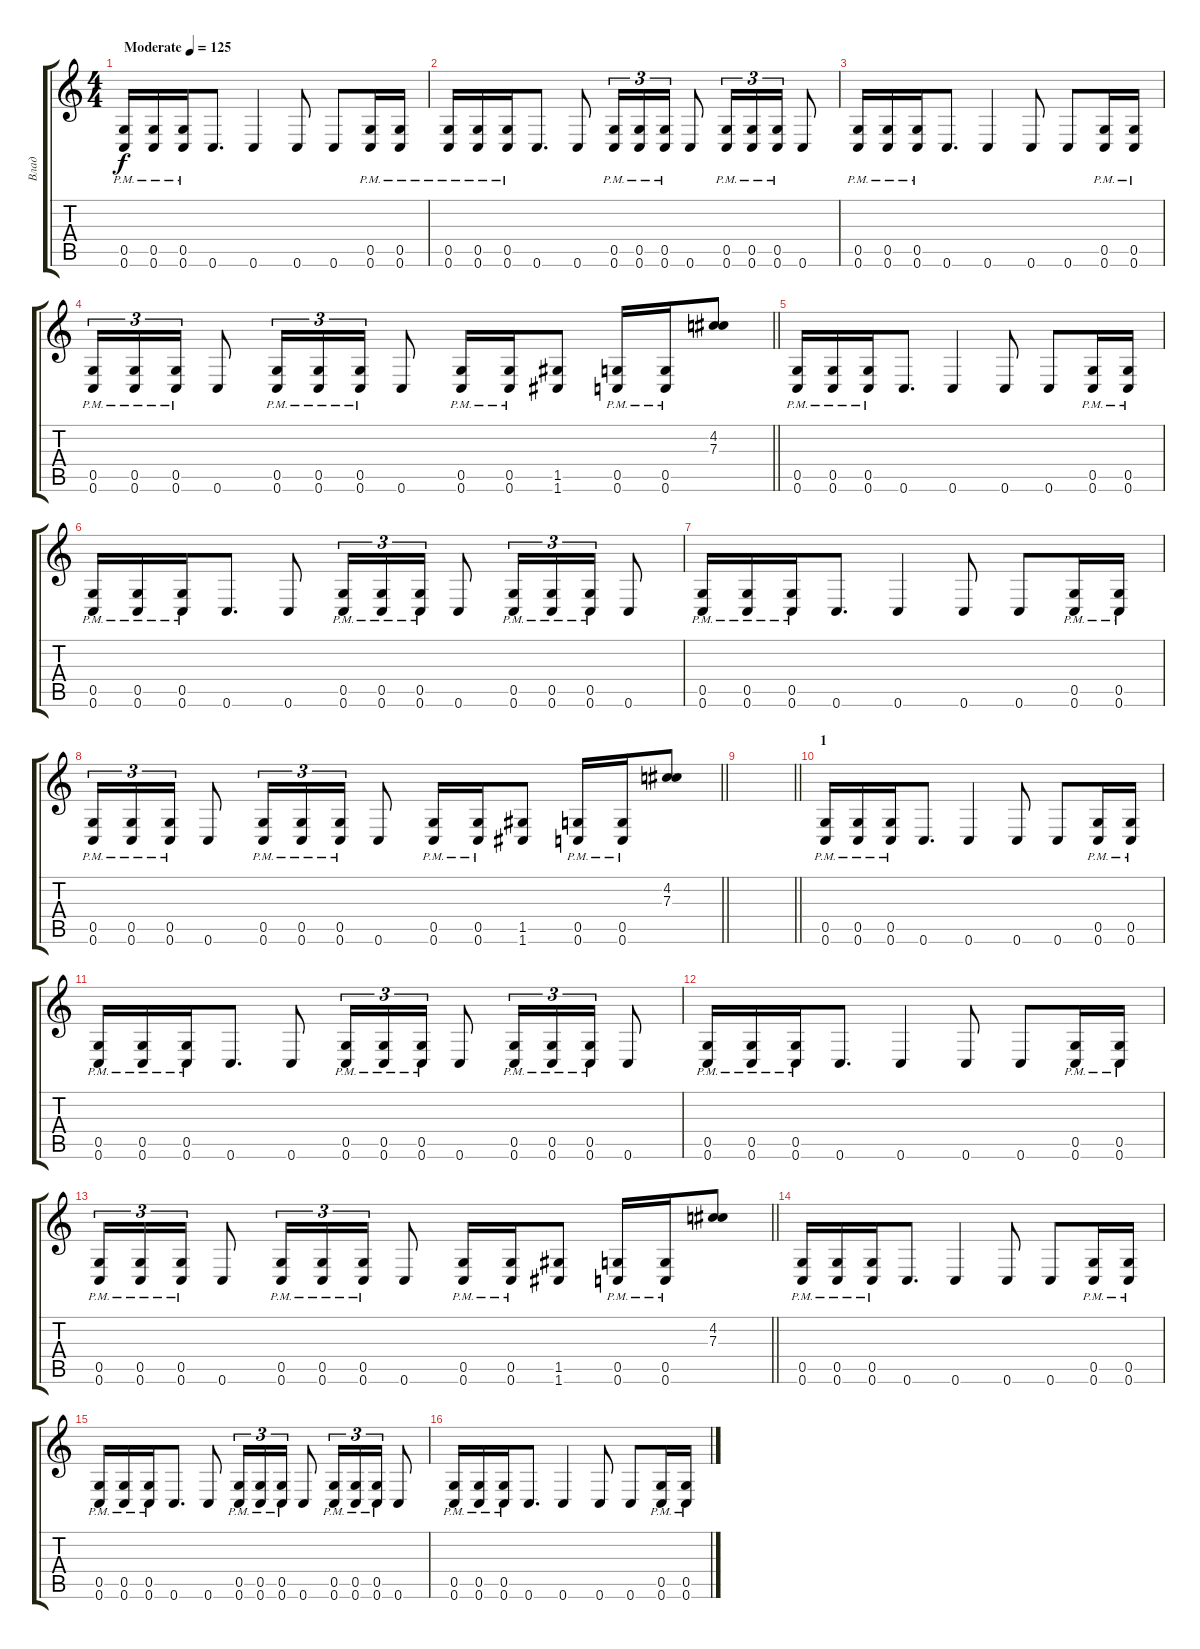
\track ("Влад" "Влад") {instrument distortionguitar}
\staff {score tabs}
\tuning (D4 A3 F3 C3 G2 C2) {hide}
\ts (4 4)
\tempo (125 "Moderate")
\clef g2
\ks c
(0.5{pm} 0.6{pm}).16{dy f instrument distortionguitar} (0.5{pm} 0.6{pm}).16 (0.5{pm} 0.6{pm}).16 0.6.8{d} 0.6.4 0.6.8 0.6.8 (0.5{pm} 0.6{pm}).16 (0.5{pm} 0.6{pm}).16 |
(0.5{pm} 0.6{pm}).16 (0.5{pm} 0.6{pm}).16 (0.5{pm} 0.6{pm}).16 0.6.8{d} 0.6.8 (0.5{pm} 0.6{pm}).16{tu (3 2)} (0.5{pm} 0.6{pm}).16{tu (3 2)} (0.5{pm} 0.6{pm}).16{tu (3 2)} 0.6.8 (0.5{pm} 0.6{pm}).16{tu (3 2)} (0.5{pm} 0.6{pm}).16{tu (3 2)} (0.5{pm} 0.6{pm}).16{tu (3 2)} 0.6.8 |
(0.5{pm} 0.6{pm}).16 (0.5{pm} 0.6{pm}).16 (0.5{pm} 0.6{pm}).16 0.6.8{d} 0.6.4 0.6.8 0.6.8 (0.5{pm} 0.6{pm}).16 (0.5{pm} 0.6{pm}).16 |
\barLineRight lightlight
(0.5{pm} 0.6{pm}).16{tu (3 2)} (0.5{pm} 0.6{pm}).16{tu (3 2)} (0.5{pm} 0.6{pm}).16{tu (3 2)} 0.6.8 (0.5{pm} 0.6{pm}).16{tu (3 2)} (0.5{pm} 0.6{pm}).16{tu (3 2)} (0.5{pm} 0.6{pm}).16{tu (3 2)} 0.6.8 (0.5{pm} 0.6{pm}).16 (0.5{pm} 0.6{pm}).16 (1.5 1.6).8 (0.5{pm} 0.6{pm}).16 (0.5{pm} 0.6{pm}).16 (4.2 7.3).8 |
(0.5{pm} 0.6{pm}).16 (0.5{pm} 0.6{pm}).16 (0.5{pm} 0.6{pm}).16 0.6.8{d} 0.6.4 0.6.8 0.6.8 (0.5{pm} 0.6{pm}).16 (0.5{pm} 0.6{pm}).16 |
(0.5{pm} 0.6{pm}).16 (0.5{pm} 0.6{pm}).16 (0.5{pm} 0.6{pm}).16 0.6.8{d} 0.6.8 (0.5{pm} 0.6{pm}).16{tu (3 2)} (0.5{pm} 0.6{pm}).16{tu (3 2)} (0.5{pm} 0.6{pm}).16{tu (3 2)} 0.6.8 (0.5{pm} 0.6{pm}).16{tu (3 2)} (0.5{pm} 0.6{pm}).16{tu (3 2)} (0.5{pm} 0.6{pm}).16{tu (3 2)} 0.6.8 |
(0.5{pm} 0.6{pm}).16 (0.5{pm} 0.6{pm}).16 (0.5{pm} 0.6{pm}).16 0.6.8{d} 0.6.4 0.6.8 0.6.8 (0.5{pm} 0.6{pm}).16 (0.5{pm} 0.6{pm}).16 |
\barLineRight lightlight
(0.5{pm} 0.6{pm}).16{tu (3 2)} (0.5{pm} 0.6{pm}).16{tu (3 2)} (0.5{pm} 0.6{pm}).16{tu (3 2)} 0.6.8 (0.5{pm} 0.6{pm}).16{tu (3 2)} (0.5{pm} 0.6{pm}).16{tu (3 2)} (0.5{pm} 0.6{pm}).16{tu (3 2)} 0.6.8 (0.5{pm} 0.6{pm}).16 (0.5{pm} 0.6{pm}).16 (1.5 1.6).8 (0.5{pm} 0.6{pm}).16 (0.5{pm} 0.6{pm}).16 (4.2 7.3).8 |
\barLineRight lightlight
|
\section ("" "1")
(0.5{pm} 0.6{pm}).16 (0.5{pm} 0.6{pm}).16 (0.5{pm} 0.6{pm}).16 0.6.8{d} 0.6.4 0.6.8 0.6.8 (0.5{pm} 0.6{pm}).16 (0.5{pm} 0.6{pm}).16 |
(0.5{pm} 0.6{pm}).16 (0.5{pm} 0.6{pm}).16 (0.5{pm} 0.6{pm}).16 0.6.8{d} 0.6.8 (0.5{pm} 0.6{pm}).16{tu (3 2)} (0.5{pm} 0.6{pm}).16{tu (3 2)} (0.5{pm} 0.6{pm}).16{tu (3 2)} 0.6.8 (0.5{pm} 0.6{pm}).16{tu (3 2)} (0.5{pm} 0.6{pm}).16{tu (3 2)} (0.5{pm} 0.6{pm}).16{tu (3 2)} 0.6.8 |
(0.5{pm} 0.6{pm}).16 (0.5{pm} 0.6{pm}).16 (0.5{pm} 0.6{pm}).16 0.6.8{d} 0.6.4 0.6.8 0.6.8 (0.5{pm} 0.6{pm}).16 (0.5{pm} 0.6{pm}).16 |
\barLineRight lightlight
(0.5{pm} 0.6{pm}).16{tu (3 2)} (0.5{pm} 0.6{pm}).16{tu (3 2)} (0.5{pm} 0.6{pm}).16{tu (3 2)} 0.6.8 (0.5{pm} 0.6{pm}).16{tu (3 2)} (0.5{pm} 0.6{pm}).16{tu (3 2)} (0.5{pm} 0.6{pm}).16{tu (3 2)} 0.6.8 (0.5{pm} 0.6{pm}).16 (0.5{pm} 0.6{pm}).16 (1.5 1.6).8 (0.5{pm} 0.6{pm}).16 (0.5{pm} 0.6{pm}).16 (4.2 7.3).8 |
(0.5{pm} 0.6{pm}).16 (0.5{pm} 0.6{pm}).16 (0.5{pm} 0.6{pm}).16 0.6.8{d} 0.6.4 0.6.8 0.6.8 (0.5{pm} 0.6{pm}).16 (0.5{pm} 0.6{pm}).16 |
(0.5{pm} 0.6{pm}).16 (0.5{pm} 0.6{pm}).16 (0.5{pm} 0.6{pm}).16 0.6.8{d} 0.6.8 (0.5{pm} 0.6{pm}).16{tu (3 2)} (0.5{pm} 0.6{pm}).16{tu (3 2)} (0.5{pm} 0.6{pm}).16{tu (3 2)} 0.6.8 (0.5{pm} 0.6{pm}).16{tu (3 2)} (0.5{pm} 0.6{pm}).16{tu (3 2)} (0.5{pm} 0.6{pm}).16{tu (3 2)} 0.6.8 |
(0.5{pm} 0.6{pm}).16 (0.5{pm} 0.6{pm}).16 (0.5{pm} 0.6{pm}).16 0.6.8{d} 0.6.4 0.6.8 0.6.8 (0.5{pm} 0.6{pm}).16 (0.5{pm} 0.6{pm}).16
